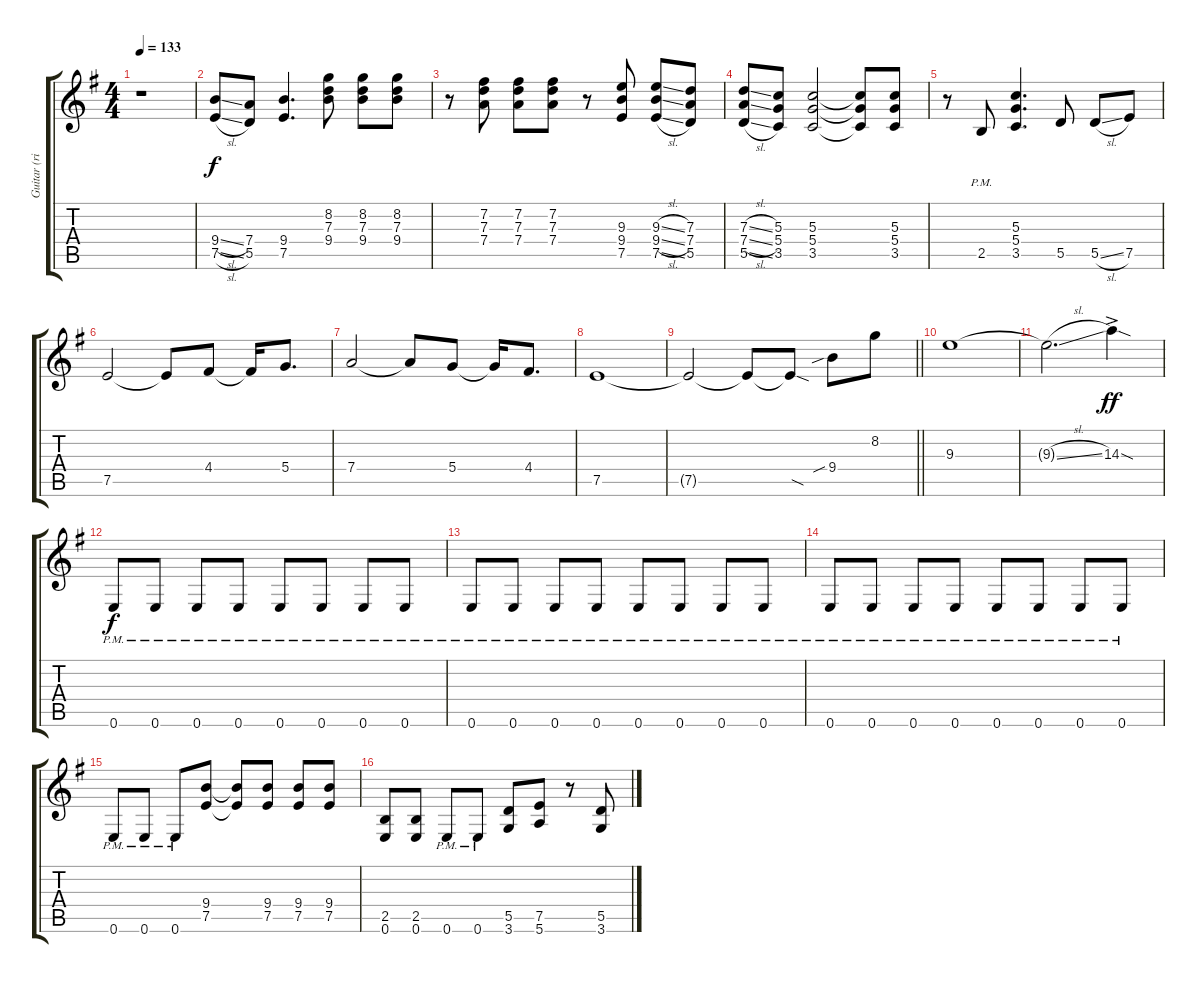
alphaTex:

\track ("Guitar (right - Glenn Tipton)" "Guitar (ri") {instrument distortionguitar}
\staff {score tabs}
\tuning (E4 B3 G3 D3 A2 E2) {hide}
\ts (4 4)
\tempo 133
\clef g2
\ks g
r.1{dy f instrument distortionguitar} |
(9.4{sl} 7.5{sl}).8 (7.4 5.5).8 (9.4 7.5).4{d} (8.2 7.3 9.4).8 (8.2 7.3 9.4).8 (8.2 7.3 9.4).8 |
r.8 (7.2 7.3 7.4).8 (7.2 7.3 7.4).8 (7.2 7.3 7.4).8 r.8 (9.3 9.4 7.5).8 (9.3{sl} 9.4{sl} 7.5{sl}).8 (7.3 7.4 5.5).8 |
(7.3{sl} 7.4{sl} 5.5{sl}).8 (5.3 5.4 3.5).8 (5.3 5.4 3.5).2 (5.3{t} 5.4{t} 3.5{t}).8 (5.3 5.4 3.5).8 |
r.8 2.5{pm}.8 (5.3 5.4 3.5).4{d} 5.5.8 5.5{sl}.8 7.5.8 |
7.5.2 7.5{t}.8 4.4.8 4.4{t}.16 5.4.8{d} |
7.4.2 7.4{t}.8 5.4.8 5.4{t}.16 4.4.8{d} |
7.5.1 |
\barLineRight lightlight
7.5{t}.2 7.5{t}.8 7.5{sod t}.8 9.4{sib}.8 8.2.8 |
9.3.1 |
9.3{sl t}.2{d} 14.3{sod ac}.4{dy ff} |
0.6{pm}.8{dy f} 0.6{pm}.8 0.6{pm}.8 0.6{pm}.8 0.6{pm}.8 0.6{pm}.8 0.6{pm}.8 0.6{pm}.8 |
0.6{pm}.8 0.6{pm}.8 0.6{pm}.8 0.6{pm}.8 0.6{pm}.8 0.6{pm}.8 0.6{pm}.8 0.6{pm}.8 |
0.6{pm}.8 0.6{pm}.8 0.6{pm}.8 0.6{pm}.8 0.6{pm}.8 0.6{pm}.8 0.6{pm}.8 0.6{pm}.8 |
0.6{pm}.8 0.6{pm}.8 0.6{pm}.8 (9.4 7.5).8 (9.4{t} 7.5{t}).8 (9.4 7.5).8 (9.4 7.5).8 (9.4 7.5).8 |
(2.5 0.6).8 (2.5 0.6).8 0.6{pm}.8 0.6{pm}.8 (5.5 3.6).8 (7.5 5.6).8 r.8 (5.5 3.6).8
